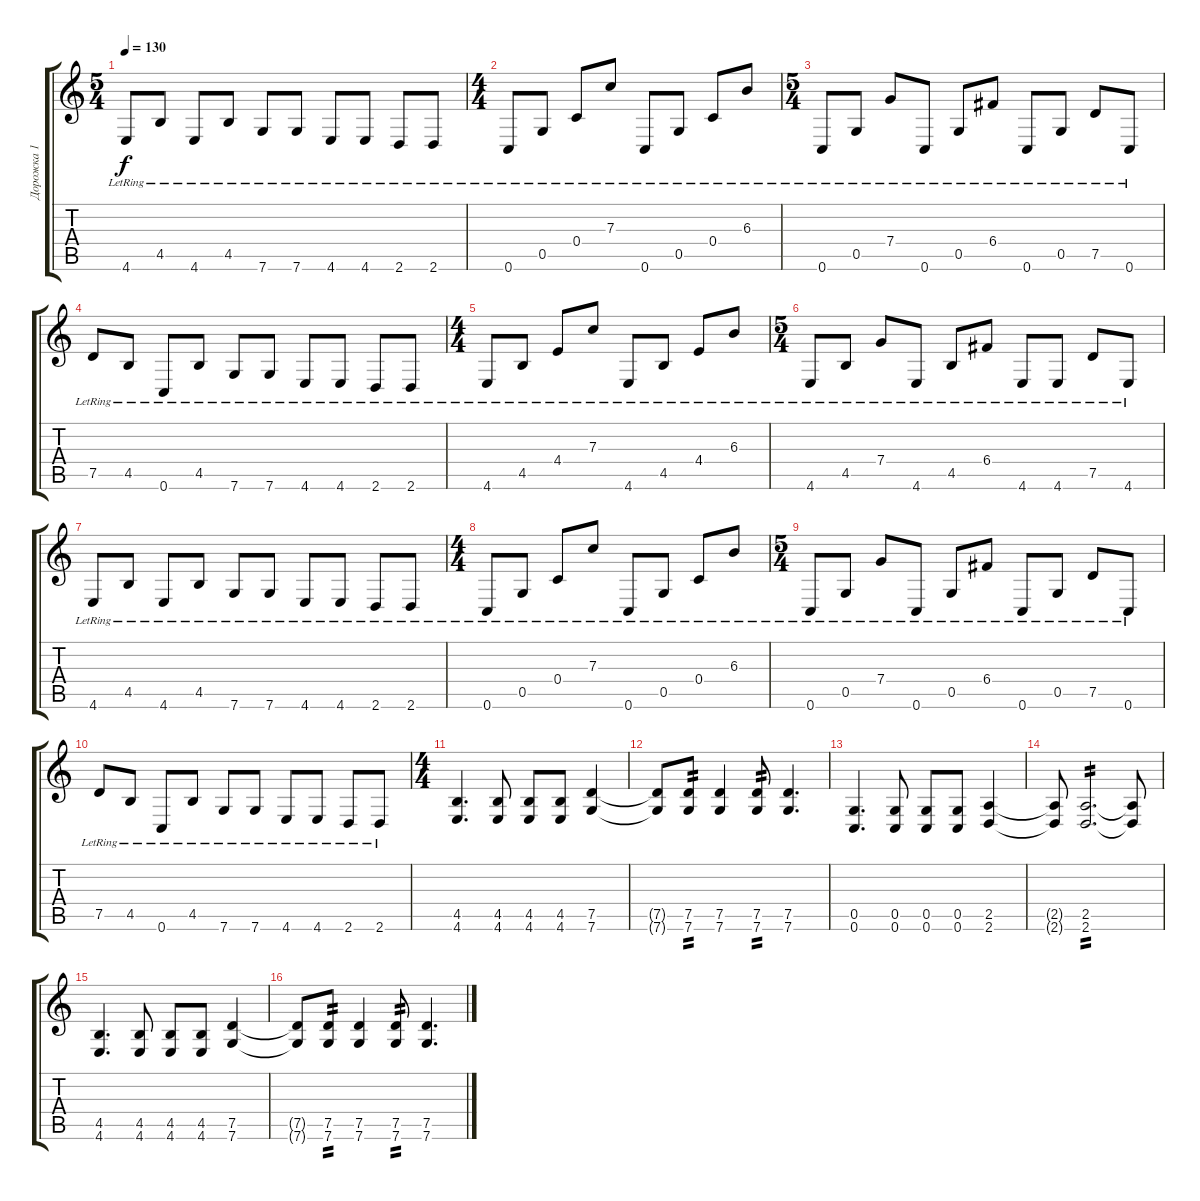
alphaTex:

\track ("Дорожка 1" "Дорожка 1") {instrument distortionguitar}
\staff {score tabs}
\tuning (D4 A3 F3 C3 G2 C2) {hide}
\ts (5 4)
\tempo 130
\clef g2
\ks c
4.6{lr}.8{dy f} 4.5{lr}.8 4.6{lr}.8 4.5{lr}.8 7.6{lr}.8 7.6{lr}.8 4.6{lr}.8 4.6{lr}.8 2.6{lr}.8 2.6{lr}.8 |
\ts (4 4)
0.6{lr}.8 0.5{lr}.8 0.4{lr}.8 7.3{lr}.8 0.6{lr}.8 0.5{lr}.8 0.4{lr}.8 6.3{lr}.8 |
\ts (5 4)
0.6{lr}.8 0.5{lr}.8 7.4{lr}.8 0.6{lr}.8 0.5{lr}.8 6.4{lr}.8 0.6{lr}.8 0.5{lr}.8 7.5{lr}.8 0.6{lr}.8 |
7.5{lr}.8 4.5{lr}.8 0.6{lr}.8 4.5{lr}.8 7.6{lr}.8 7.6{lr}.8 4.6{lr}.8 4.6{lr}.8 2.6{lr}.8 2.6{lr}.8 |
\ts (4 4)
4.6{lr}.8 4.5{lr}.8 4.4{lr}.8 7.3{lr}.8 4.6{lr}.8 4.5{lr}.8 4.4{lr}.8 6.3{lr}.8 |
\ts (5 4)
4.6{lr}.8 4.5{lr}.8 7.4{lr}.8 4.6{lr}.8 4.5{lr}.8 6.4{lr}.8 4.6{lr}.8 4.6{lr}.8 7.5{lr}.8 4.6{lr}.8 |
4.6{lr}.8 4.5{lr}.8 4.6{lr}.8 4.5{lr}.8 7.6{lr}.8 7.6{lr}.8 4.6{lr}.8 4.6{lr}.8 2.6{lr}.8 2.6{lr}.8 |
\ts (4 4)
0.6{lr}.8 0.5{lr}.8 0.4{lr}.8 7.3{lr}.8 0.6{lr}.8 0.5{lr}.8 0.4{lr}.8 6.3{lr}.8 |
\ts (5 4)
0.6{lr}.8 0.5{lr}.8 7.4{lr}.8 0.6{lr}.8 0.5{lr}.8 6.4{lr}.8 0.6{lr}.8 0.5{lr}.8 7.5{lr}.8 0.6{lr}.8 |
7.5{lr}.8 4.5{lr}.8 0.6{lr}.8 4.5{lr}.8 7.6{lr}.8 7.6{lr}.8 4.6{lr}.8 4.6{lr}.8 2.6{lr}.8 2.6{lr}.8 |
\ts (4 4)
(4.5 4.6).4{d} (4.5 4.6).8 (4.5 4.6).8 (4.5 4.6).8 (7.5 7.6).4 |
(7.5{t} 7.6{t}).8 (7.5 7.6).8{tp 2} (7.5 7.6).4 (7.5 7.6).8{tp 2} (7.5 7.6).4{d} |
(0.5 0.6).4{d} (0.5 0.6).8 (0.5 0.6).8 (0.5 0.6).8 (2.5 2.6).4 |
(2.5{t} 2.6{t}).8 (2.5 2.6).2{d tp 2} (2.5{t} 2.6{t}).8 |
(4.5 4.6).4{d} (4.5 4.6).8 (4.5 4.6).8 (4.5 4.6).8 (7.5 7.6).4 |
(7.5{t} 7.6{t}).8 (7.5 7.6).8{tp 2} (7.5 7.6).4 (7.5 7.6).8{tp 2} (7.5 7.6).4{d}
